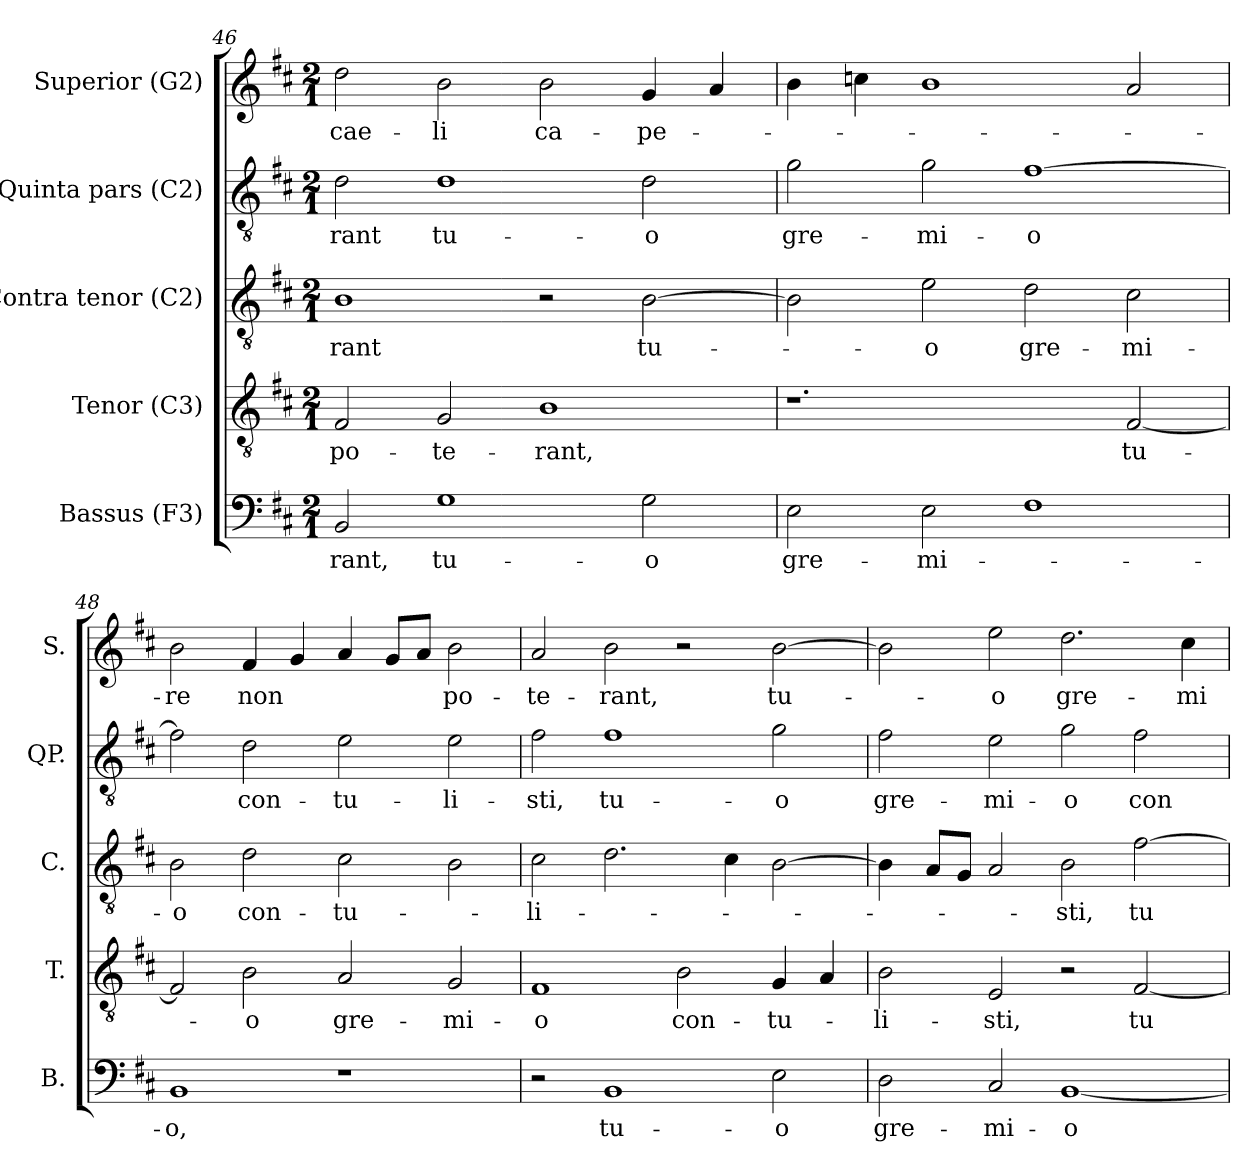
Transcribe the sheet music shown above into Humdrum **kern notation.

**kern	**text	**kern	**text	**kern	**text	**kern	**text	**kern	**text
*part5	*part5	*part4	*part4	*part3	*part3	*part2	*part2	*part1	*part1
*staff5	*staff5	*staff4	*staff4	*staff3	*staff3	*staff2	*staff2	*staff1	*staff1
*I"Bassus (F3)	*	*I"Tenor (C3)	*	*I"Contra tenor (C2)	*	*I"Quinta pars (C2)	*	*I"Superior (G2)	*
*I'B.	*	*I'T.	*	*I'C.	*	*I'QP.	*	*I'S.	*
!!LO:LB:g=z
*clefF4	*	*clefGv2	*	*clefGv2	*	*clefGv2	*	*clefG2	*
*	*	*ITrd7c12	*	*ITrd7c12	*	*ITrd7c12	*	*	*
*k[f#c#]	*	*k[f#c#]	*	*k[f#c#]	*	*k[f#c#]	*	*k[f#c#]	*
*D:	*	*D:	*	*D:	*	*D:	*	*D:	*
*M2/1	*	*M2/1	*	*M2/1	*	*M2/1	*	*M2/1	*
=46	=46	=46	=46	=46	=46	=46	=46	=46	=46
!	!LO:LY:b:color=#000000	!	!	!	!	!	!	!	!
!	!	!	!LO:LY:b:color=#000000	!	!	!	!	!	!
!	!	!	!	!	!LO:LY:b:color=#000000	!	!	!	!
!	!	!	!	!	!	!	!LO:LY:b:color=#000000	!	!
!	!	!	!	!	!	!	!	!	!LO:LY:b:color=#000000
2BBi/	-rant,	2FF#i/	po-	1BBi	-rant	2Di\	-rant	2ddi\	cae-
!	!LO:LY:b:color=#000000	!	!	!	!	!	!	!	!
!	!	!	!LO:LY:b:color=#000000	!	!	!	!	!	!
!	!	!	!	!	!	!	!LO:LY:b:color=#000000	!	!
!	!	!	!	!	!	!	!	!	!LO:LY:b:color=#000000
1Gi	tu-	2GGi/	-te-	.	.	1Di	tu-	2bi\	-li
!	!	!	!LO:LY:b:color=#000000	!	!	!	!	!	!
!	!	!	!	!	!	!	!	!	!LO:LY:b:color=#000000
.	.	1BBi	-rant,	2r	.	.	.	2bi\	ca-
!	!LO:LY:b:color=#000000	!	!	!	!	!	!	!	!
!	!	!	!	!	!LO:LY:b:color=#000000	!	!	!	!
!	!	!	!	!	!	!	!LO:LY:b:color=#000000	!	!
!	!	!	!	!	!	!	!	!	!LO:LY:b:color=#000000
2Gi\	-o	.	.	[2BBi\	tu-	2Di\	-o	4gi/	-pe-
.	.	.	.	.	.	.	.	4ai/	.
=47	=47	=47	=47	=47	=47	=47	=47	=47	=47
!	!LO:LY:b:color=#000000	!	!	!	!	!	!	!	!
!	!	!	!	!	!	!	!LO:LY:b:color=#000000	!	!
2Ei\	gre-	1.r	.	2BBi\]	.	2Gi\	gre-	4bi\	.
.	.	.	.	.	.	.	.	4cci\	.
!	!LO:LY:b:color=#000000	!	!	!	!	!	!	!	!
!	!	!	!	!	!LO:LY:b:color=#000000	!	!	!	!
!	!	!	!	!	!	!	!LO:LY:b:color=#000000	!	!
2Ei\	-mi-	.	.	2Ei\	-o	2Gi\	-mi-	1bi	.
!	!	!	!	!	!LO:LY:b:color=#000000	!	!	!	!
!	!	!	!	!	!	!	!LO:LY:b:color=#000000	!	!
1F#i	.	.	.	2Di\	gre-	[1F#i	-o	.	.
!	!	!	!LO:LY:b:color=#000000	!	!	!	!	!	!
!	!	!	!	!	!LO:LY:b:color=#000000	!	!	!	!
.	.	[2FF#i/	tu-	2C#i\	-mi-	.	.	2ai/	.
=48	=48	=48	=48	=48	=48	=48	=48	=48	=48
!	!LO:LY:b:color=#000000	!	!	!	!	!	!	!	!
!	!	!	!	!	!LO:LY:b:color=#000000	!	!	!	!
!	!	!	!	!	!	!	!	!	!LO:LY:b:color=#000000
1BBi	-o,	2FF#i/]	.	2BBi\	-o	2F#i\]	.	2bi\	-re
!	!	!	!LO:LY:b:color=#000000	!	!	!	!	!	!
!	!	!	!	!	!LO:LY:b:color=#000000	!	!	!	!
!	!	!	!	!	!	!	!LO:LY:b:color=#000000	!	!
!	!	!	!	!	!	!	!	!	!LO:LY:b:color=#000000
.	.	2BBi\	-o	2Di\	con-	2Di\	con-	4f#i/	non
.	.	.	.	.	.	.	.	4gi/	.
!	!	!	!LO:LY:b:color=#000000	!	!	!	!	!	!
!	!	!	!	!	!LO:LY:b:color=#000000	!	!	!	!
!	!	!	!	!	!	!	!LO:LY:b:color=#000000	!	!
1r	.	2AAi/	gre-	2C#i\	-tu-	2Ei\	-tu-	4ai/	.
.	.	.	.	.	.	.	.	8gi/L	.
.	.	.	.	.	.	.	.	8ai/J	.
!	!	!	!LO:LY:b:color=#000000	!	!	!	!	!	!
!	!	!	!	!	!	!	!LO:LY:b:color=#000000	!	!
!	!	!	!	!	!	!	!	!	!LO:LY:b:color=#000000
.	.	2GGi/	-mi-	2BBi\	.	2Ei\	-li-	2bi\	po-
=49	=49	=49	=49	=49	=49	=49	=49	=49	=49
!	!	!	!LO:LY:b:color=#000000	!	!	!	!	!	!
!	!	!	!	!	!LO:LY:b:color=#000000	!	!	!	!
!	!	!	!	!	!	!	!LO:LY:b:color=#000000	!	!
!	!	!	!	!	!	!	!	!	!LO:LY:b:color=#000000
2r	.	1FF#i	-o	2C#i\	-li-	2F#i\	-sti,	2ai/	-te-
!	!LO:LY:b:color=#000000	!	!	!	!	!	!	!	!
!	!	!	!	!	!	!	!LO:LY:b:color=#000000	!	!
!	!	!	!	!	!	!	!	!	!LO:LY:b:color=#000000
1BBi	tu-	.	.	2.Di\	.	1F#i	tu-	2bi\	-rant,
!	!	!	!LO:LY:b:color=#000000	!	!	!	!	!	!
.	.	2BBi\	con-	.	.	.	.	2r	.
.	.	.	.	4C#i\	.	.	.	.	.
!	!LO:LY:b:color=#000000	!	!	!	!	!	!	!	!
!	!	!	!LO:LY:b:color=#000000	!	!	!	!	!	!
!	!	!	!	!	!	!	!LO:LY:b:color=#000000	!	!
!	!	!	!	!	!	!	!	!	!LO:LY:b:color=#000000
2Ei\	-o	4GGi/	-tu-	[2BBi\	.	2Gi\	-o	[2bi\	tu-
.	.	4AAi/	.	.	.	.	.	.	.
!!LO:PB:g=z
=50	=50	=50	=50	=50	=50	=50	=50	=50	=50
!	!LO:LY:b:color=#000000	!	!	!	!	!	!	!	!
!	!	!	!LO:LY:b:color=#000000	!	!	!	!	!	!
!	!	!	!	!	!	!	!LO:LY:b:color=#000000	!	!
2Di\	gre-	2BBi\	-li-	4BBi\]	.	2F#i\	gre-	2bi\]	.
.	.	.	.	8AAi/L	.	.	.	.	.
.	.	.	.	8GGi/J	.	.	.	.	.
!	!LO:LY:b:color=#000000	!	!	!	!	!	!	!	!
!	!	!	!LO:LY:b:color=#000000	!	!	!	!	!	!
!	!	!	!	!	!	!	!LO:LY:b:color=#000000	!	!
!	!	!	!	!	!	!	!	!	!LO:LY:b:color=#000000
2C#i/	-mi-	2EEi/	-sti,	2AAi/	.	2Ei\	-mi-	2eei\	-o
!	!LO:LY:b:color=#000000	!	!	!	!	!	!	!	!
!	!	!	!	!	!LO:LY:b:color=#000000	!	!	!	!
!	!	!	!	!	!	!	!LO:LY:b:color=#000000	!	!
!	!	!	!	!	!	!	!	!	!LO:LY:b:color=#000000
[1BBi	-o	2r	.	2BBi\	-sti,	2Gi\	-o	2.ddi\	gre-
!	!	!	!LO:LY:b:color=#000000	!	!	!	!	!	!
!	!	!	!	!	!LO:LY:b:color=#000000	!	!	!	!
!	!	!	!	!	!	!	!LO:LY:b:color=#000000	!	!
.	.	[2FF#i/	tu-	[2F#i\	tu-	2F#i\	con-	.	.
!	!	!	!	!	!	!	!	!	!LO:LY:b:color=#000000
.	.	.	.	.	.	.	.	4cc#i\	-mi-
=	=	=	=	=	=	=	=	=	=
*-	*-	*-	*-	*-	*-	*-	*-	*-	*-
